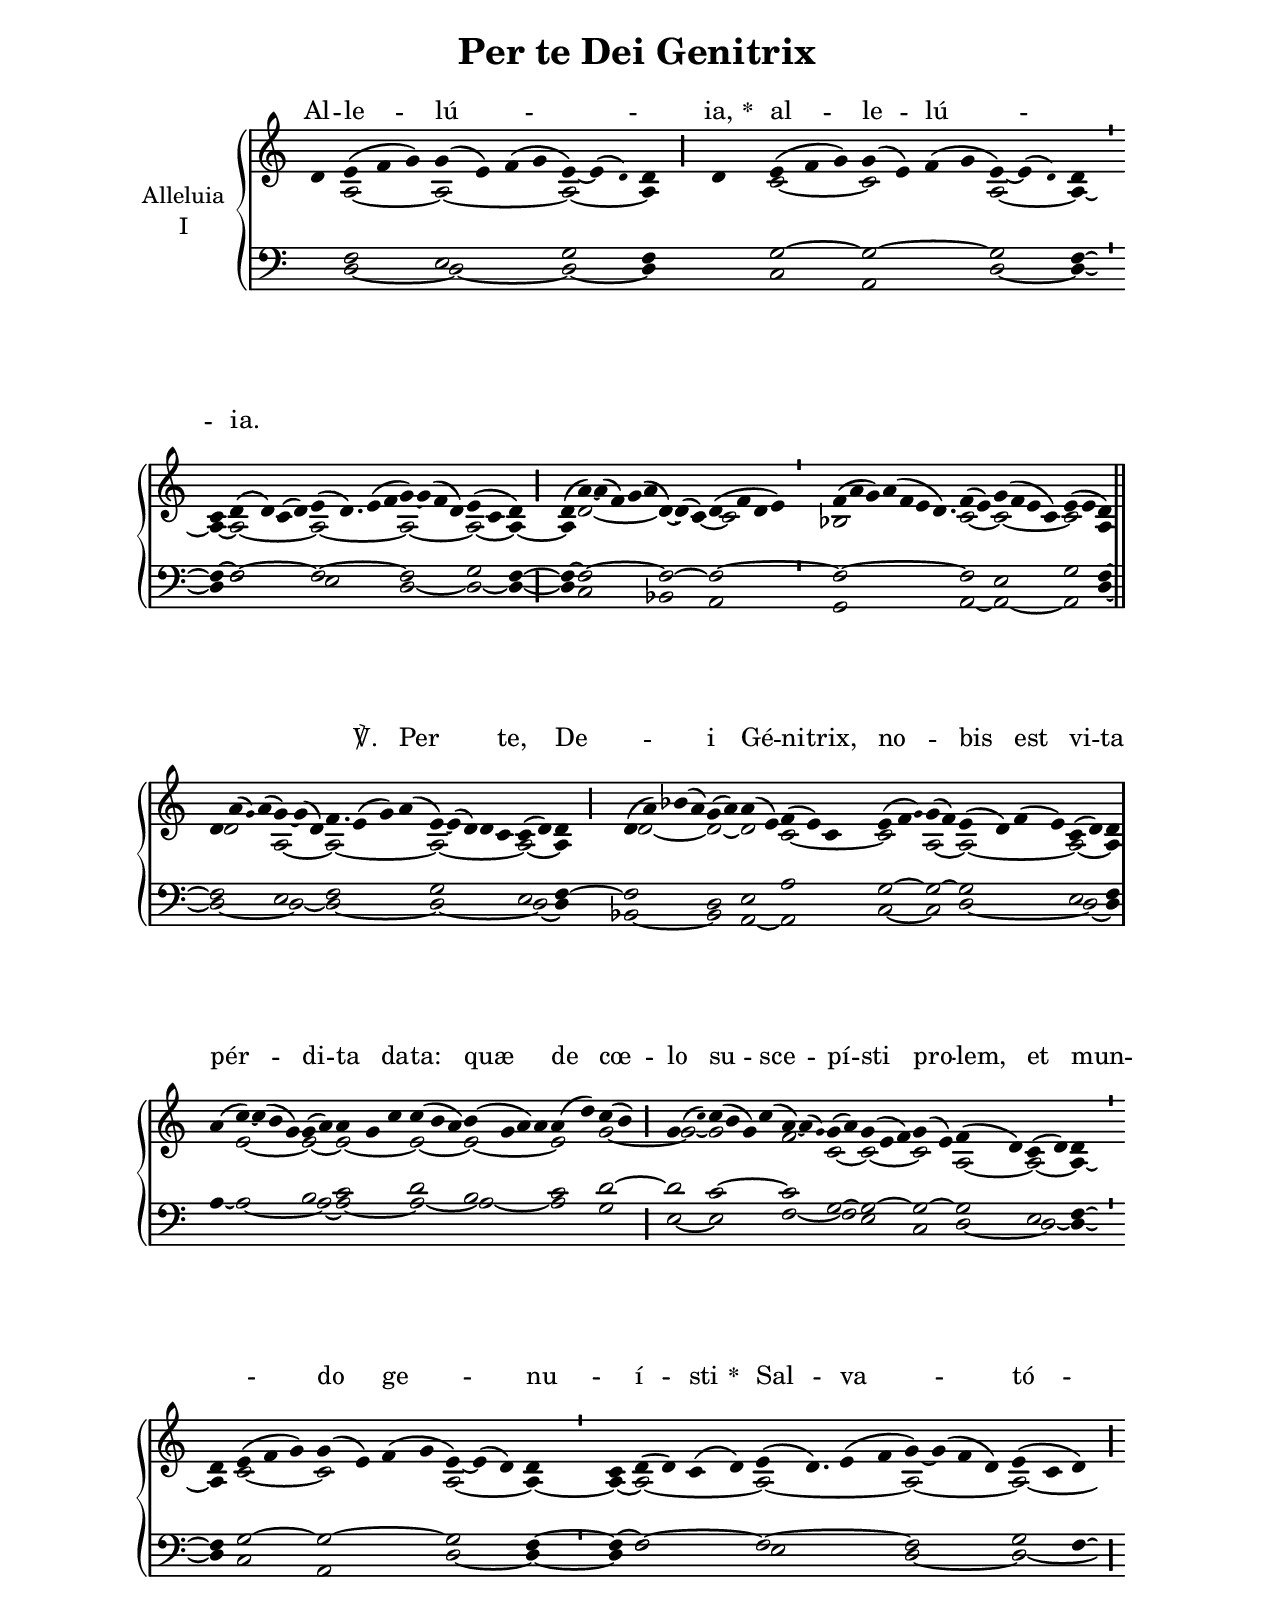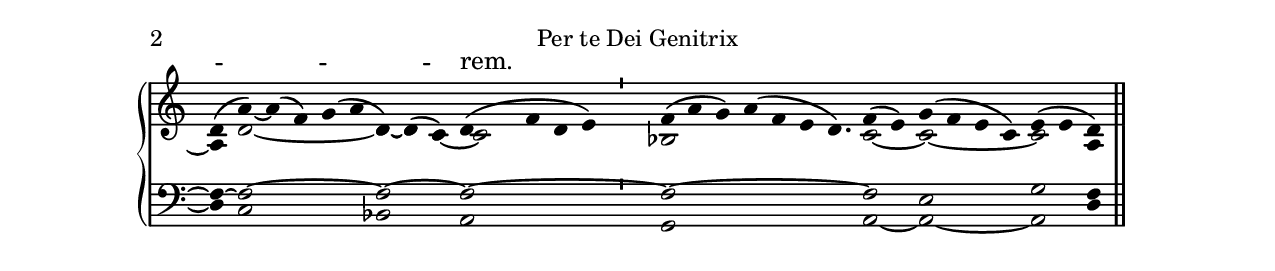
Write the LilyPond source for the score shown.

\version "2.18"
\include "gregorian.ly"
\include "noh2.ily"


%Page reference: page iii.271
%(volume.page)

global = {
 \key d \dorian
 \cadenzaOn 
}

\header {
  title = \markup \center-column {"Per te Dei Genitrix" \vspace #1 }
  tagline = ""
  composer = ""
}

\paper {
 #(include-special-characters)
  oddHeaderMarkup = \markup \fill-line {
    \line {}
    \center-column {
      \on-the-fly #first-page     " "
      \on-the-fly #not-first-page "Per te Dei Genitrix"
    }
    \line { \on-the-fly #print-page-number-check-first \fromproperty #'page:page-number-string }
  }
  evenHeaderMarkup = \markup \fill-line {
    \line { \on-the-fly #print-page-number-check-first \fromproperty #'page:page-number-string }
    \center-column { "Per te Dei Genitrix" }
    \line {}
  }
}

chantText = \lyricmode {
Al -- le -- lú -- _ _ ia, 
\set stanza = " * " 
al -- le -- lú -- _ _ ia. _ _ _ _ _ _ 
_ _ _ _ _ _ _ _ _ _ ℣. 
Per _ te, _ De -- _ _ i Gé -- ni -- trix, 
no -- _ bis est vi -- ta pér -- di -- ta _ da -- ta: 
quæ _ de cœ -- lo su -- sce -- pí -- sti pro -- lem, 
et mun -- _ _ do ge -- nu -- _ í -- sti 
\set stanza = " * " Sal -- va -- tó -- _ _ rem. _ _ _ _ _ _ 
_ _ _ _ _ _ _ _ _ _ }

chantMusic = {
\tieDown   d'4 e'4 ( f'4 g'4) g'4 ( e'4) f'4 ( g'4 e'4) ~ e'4 ( \once \tweak #'font-size #-4 d' ) d'4 \divisioMaior
  d'4 e'4 ( f'4 g'4) g'4 ( e'4) f'4 ( g'4 e'4) ~ e'4 ( \once \tweak #'font-size #-4 d' ) d'4 \divisioMinima
 c'4 d'4 ( d'4) c'4 ( d'4) e'4 ( d'4.) e'4 ( f'4 g'4) ~ g'4 ( f'4 d'4) e'4 ( c'4 d'4) \divisioMaior
 d'4 ( a'4) ~ a'4 ( f'4) g'4 ( a'4 d'4) ~ d'4 ( c'4) d'4 ( f'4 d'4 e'4) \divisioMinima
 f'4 ( a'4 g'4) a'4 ( f'4 e'4 d'4.) f'4 ( e'4) g'4 ( f'4 e'4 c'4) e'4 ( e'4 d'4) \finalis
 d'4 a'4 ( \once \tweak #'font-size #-4 g' ) a'4 ( g'4) ~ g'4 ( d'4) f'4. e'4 ( g'4) a'4 ( e'4) ~ e'4 ( d'4) d'4 c'4 c'4 ( d'4) d'4 \divisioMaior
  d'4 ( a'4) bes'4 ( a'4) g'4 ( a'4) a'4 ( e'4) f'4 ( e'4) c'4 e'4 ( f'4 \once \tweak #'font-size #-4 g' ) g'4 ( f'4) e'4 ( d'4) f'4 ( e'4) c'4 ( d'4) d'4 \divisioMaxima
 a'4 ( c''4) ~ c''4 ( b'4 g'4) g'4 ( a'4) a'4 g'4 c''4 c''4 ( b'4 a'4) b'4 ( g'4 a'4) a'4 a'4 ( d''4) c''4 ( b'4) \divisioMaior
 g'4 ( \once \tweak #'font-size #-4 c'' ) c''4 ( b'4 g'4) c''4 ( a'4) ~ a'4 ( \once \tweak #'font-size #-4 g' ) g'4 ( a'4) g'4 ( e'4 f'4) g'4 ( e'4) f'4 ( d'4) c'4 ( d'4) d'4 \divisioMinima
 d'4 e'4 ( f'4 g'4) g'4 ( e'4) f'4 ( g'4 e'4) ~ e'4 ( d'4) d'4 \divisioMinima
 c'4 d'4 ( d'4) c'4 ( d'4) e'4 ( d'4.) e'4 ( f'4 g'4) ~ g'4 ( f'4 d'4) e'4 ( c'4 d'4) \divisioMaior
 d'4 ( a'4) ~ a'4 ( f'4) g'4 ( a'4 d'4) ~ d'4 ( c'4) d'4 ( f'4 d'4 e'4) \divisioMinima
 f'4 ( a'4 g'4) a'4 ( f'4 e'4 d'4.) f'4 ( e'4) g'4 ( f'4 e'4 c'4) e'4 ( e'4 d'4) \finalis

}

altoMusic = {
r4 a2*3/2 ~ a2*4/2 ~ a2*3/2 ~ a4 r4 c'2*3/2 ~ c'2*4/2 a2*3/2 ~ a4 ~ \divisioMinima
a4 ~ a2*4/2 ~ a2*9/4 ~ a2*4/2 ~ a2 ~ a4 ~ \divisioMaior
a4 d'2*5/2 ~ d'4 ~ d'4 c'4 ~ c'2*4/2 \divisioMinima
bes2*15/4 c'2 ~ c'2*4/2 ~ c'2 a4 \finalis
d'2*4/2 a2*3/2 ~ a2*9/4 ~ a2*5/2 ~ a2 ~ a4 d'2*4/2 ~ d'2 ~ d'2 c'2*3/2 ~ c'2*3/2 a2 ~ a2*4/2 ~ a2 ~ a4 \divisioMaxima
r4 e'2*4/2 ~ e'2 ~ e'2*3/2 ~ e'2*3/2 ~ e'2*4/2 ~ e'2 g'2 ~ \divisioMaior
g'2 ~ g'2*4/2 f'2*3/2 c'2 ~ c'2*3/2 ~ c'2 a2 ~ a2 ~ a4 ~ \divisioMinima
a4 c'2*3/2 ~ c'2*4/2 a2*3/2 ~ a4 ~ \divisioMinima
a4 ~ a2*4/2 ~ a2*9/4 ~ a2*4/2 ~ a2*3/2 ~ \divisioMaior
a4 d'2*5/2 ~ d'4 ~ d'4 c'4 ~ c'2*4/2 \divisioMinima
bes2*15/4 c'2 ~ c'2*4/2 ~ c'2 a4 \finalis
}

tenorMusic = {
r4 f2*3/2 e2*4/2 g2*3/2 f4 r4 g2*3/2 ~ g2*4/2 ~ g2*3/2 f4 ~ \divisioMinima
f4 ~ f2*4/2 ~ f2*9/4 ~ f2*4/2 g2 f4 ~ \divisioMaior
f4 ~ f2*5/2 ~ f2*3/2 ~ f2*4/2 ~ \divisioMinima
f2*15/4 ~ f2 e2*4/2 g2 f4 ~ \finalis
f2*4/2 e2*3/2 f2*9/4 g2*5/2 e2 f4 ~ f2*4/2 d2 e2 a2*3/2 g2*3/2 ~ g2 ~ g2*4/2 e2 f4 \divisioMaxima
r2*5/2 b2 c'2*3/2 d'2*3/2 b2*4/2 c'2 d'2 ~ \divisioMaior
d'2 c'2*4/2 ~ c'2*3/2 g2 ~ g2*3/2 ~ g2 ~ g2 e2 f4 ~ \divisioMinima
f4 g2*3/2 ~ g2*4/2 ~ g2*3/2 f4 ~ \divisioMinima
f4 ~ f2*4/2 ~ f2*9/4 ~ f2*4/2 g2 f4 ~ \divisioMaior
f4 ~ f2*5/2 ~ f2*3/2 ~ f2*4/2 ~ \divisioMinima
f2*15/4 ~ f2 e2*4/2 g2 f4 \finalis
}

bassMusic = {
r4 d2*3/2 ~ d2*4/2 ~ d2*3/2 ~ d4 r4 c2*3/2 a,2*4/2 d2*3/2 ~ d4 ~ \divisioMinima
d4 f2*4/2 e2*9/4 d2*4/2 ~ d2 ~ d4 ~ \divisioMaior
d4 c2*5/2 bes,2*3/2 a,2*4/2 \divisioMinima
g,2*15/4 a,2 ~ a,2*4/2 ~ a,2 d4 ~ \finalis
d2*4/2 ~ d2*3/2 ~ d2*9/4 ~ d2*5/2 ~ d2 ~ d4 bes,2*4/2 ~ bes,2 a,2 ~ a,2*3/2 c2*3/2 ~ c2 d2*4/2 ~ d2 ~ d4 \divisioMaxima
a4 ~ a2*4/2 ~ a2 ~ a2*3/2 ~ a2*3/2 ~ a2*4/2 ~ a2 g2 \divisioMaior
e2 ~ e2*4/2 f2*3/2 ~ f2 e2*3/2 c2 d2 ~ d2 ~ d4 ~ \divisioMinima
d4 c2*3/2 a,2*4/2 d2*3/2 ~ d4 ~ \divisioMinima
d4 f2*4/2 e2*9/4 d2*4/2 ~ d2*3/2 ~ \divisioMaior
d4 c2*5/2 bes,2*3/2 a,2*4/2 \divisioMinima
g,2*15/4 a,2 ~ a,2*4/2 ~ a,2 d4 \finalis
}

voiceLines = {
\voiceLineStyle


}

\score{
  <<
    \new GrandStaff <<
      \set GrandStaff.autoBeaming = ##f
      \set GrandStaff.instrumentName = \markup \center-column {
        "Alleluia"
        "I"
      }
      \new Staff = up <<
        \new Voice = "chant" {
          \voiceOne \global \chantMusic
        }
        \new Voice {
          \voiceTwo \global \altoMusic
        }
      >>

      \new Staff = down <<
        \clef bass
        \new Voice {
          \voiceOne \global \tenorMusic
        }
        \new Voice {
          \voiceTwo \global \bassMusic
        }
	\new Voice {
        \voiceThree \global \voiceLines
        }
      >>
    >>
    \new Lyrics \lyricsto chant {
      \chantText
    }
  >>
  \layout{
  }
  \midi{
    \tempo 4 = 125
  }
}
